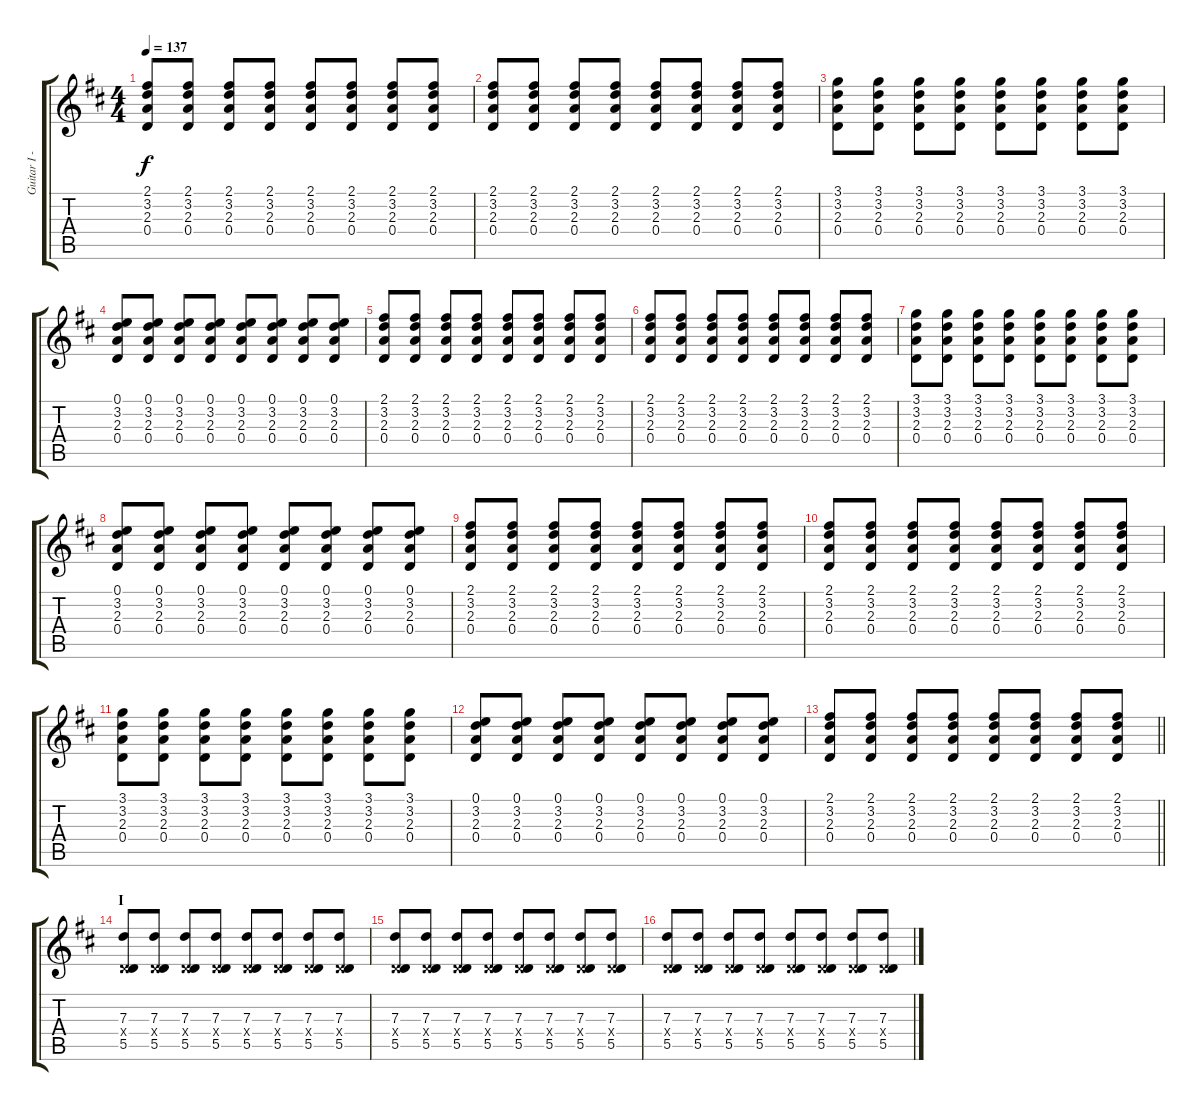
\track ("Guitar I - Gotoh" "Guitar I -") {instrument overdrivenguitar}
\staff {score tabs}
\tuning (E4 B3 G3 D3 A2 E2) {hide}
\ts (4 4)
\tempo 137
\clef g2
\ks d
(2.1 3.2 2.3 0.4).8{dy f} (2.1 3.2 2.3 0.4).8 (2.1 3.2 2.3 0.4).8 (2.1 3.2 2.3 0.4).8 (2.1 3.2 2.3 0.4).8 (2.1 3.2 2.3 0.4).8 (2.1 3.2 2.3 0.4).8 (2.1 3.2 2.3 0.4).8 |
(2.1 3.2 2.3 0.4).8 (2.1 3.2 2.3 0.4).8 (2.1 3.2 2.3 0.4).8 (2.1 3.2 2.3 0.4).8 (2.1 3.2 2.3 0.4).8 (2.1 3.2 2.3 0.4).8 (2.1 3.2 2.3 0.4).8 (2.1 3.2 2.3 0.4).8 |
(3.1 3.2 2.3 0.4).8 (3.1 3.2 2.3 0.4).8 (3.1 3.2 2.3 0.4).8 (3.1 3.2 2.3 0.4).8 (3.1 3.2 2.3 0.4).8 (3.1 3.2 2.3 0.4).8 (3.1 3.2 2.3 0.4).8 (3.1 3.2 2.3 0.4).8 |
(0.1 3.2 2.3 0.4).8 (0.1 3.2 2.3 0.4).8 (0.1 3.2 2.3 0.4).8 (0.1 3.2 2.3 0.4).8 (0.1 3.2 2.3 0.4).8 (0.1 3.2 2.3 0.4).8 (0.1 3.2 2.3 0.4).8 (0.1 3.2 2.3 0.4).8 |
(2.1 3.2 2.3 0.4).8 (2.1 3.2 2.3 0.4).8 (2.1 3.2 2.3 0.4).8 (2.1 3.2 2.3 0.4).8 (2.1 3.2 2.3 0.4).8 (2.1 3.2 2.3 0.4).8 (2.1 3.2 2.3 0.4).8 (2.1 3.2 2.3 0.4).8 |
(2.1 3.2 2.3 0.4).8 (2.1 3.2 2.3 0.4).8 (2.1 3.2 2.3 0.4).8 (2.1 3.2 2.3 0.4).8 (2.1 3.2 2.3 0.4).8 (2.1 3.2 2.3 0.4).8 (2.1 3.2 2.3 0.4).8 (2.1 3.2 2.3 0.4).8 |
(3.1 3.2 2.3 0.4).8 (3.1 3.2 2.3 0.4).8 (3.1 3.2 2.3 0.4).8 (3.1 3.2 2.3 0.4).8 (3.1 3.2 2.3 0.4).8 (3.1 3.2 2.3 0.4).8 (3.1 3.2 2.3 0.4).8 (3.1 3.2 2.3 0.4).8 |
(0.1 3.2 2.3 0.4).8 (0.1 3.2 2.3 0.4).8 (0.1 3.2 2.3 0.4).8 (0.1 3.2 2.3 0.4).8 (0.1 3.2 2.3 0.4).8 (0.1 3.2 2.3 0.4).8 (0.1 3.2 2.3 0.4).8 (0.1 3.2 2.3 0.4).8 |
(2.1 3.2 2.3 0.4).8 (2.1 3.2 2.3 0.4).8 (2.1 3.2 2.3 0.4).8 (2.1 3.2 2.3 0.4).8 (2.1 3.2 2.3 0.4).8 (2.1 3.2 2.3 0.4).8 (2.1 3.2 2.3 0.4).8 (2.1 3.2 2.3 0.4).8 |
(2.1 3.2 2.3 0.4).8 (2.1 3.2 2.3 0.4).8 (2.1 3.2 2.3 0.4).8 (2.1 3.2 2.3 0.4).8 (2.1 3.2 2.3 0.4).8 (2.1 3.2 2.3 0.4).8 (2.1 3.2 2.3 0.4).8 (2.1 3.2 2.3 0.4).8 |
(3.1 3.2 2.3 0.4).8 (3.1 3.2 2.3 0.4).8 (3.1 3.2 2.3 0.4).8 (3.1 3.2 2.3 0.4).8 (3.1 3.2 2.3 0.4).8 (3.1 3.2 2.3 0.4).8 (3.1 3.2 2.3 0.4).8 (3.1 3.2 2.3 0.4).8 |
(0.1 3.2 2.3 0.4).8 (0.1 3.2 2.3 0.4).8 (0.1 3.2 2.3 0.4).8 (0.1 3.2 2.3 0.4).8 (0.1 3.2 2.3 0.4).8 (0.1 3.2 2.3 0.4).8 (0.1 3.2 2.3 0.4).8 (0.1 3.2 2.3 0.4).8 |
\barLineRight lightlight
(2.1 3.2 2.3 0.4).8 (2.1 3.2 2.3 0.4).8 (2.1 3.2 2.3 0.4).8 (2.1 3.2 2.3 0.4).8 (2.1 3.2 2.3 0.4).8 (2.1 3.2 2.3 0.4).8 (2.1 3.2 2.3 0.4).8 (2.1 3.2 2.3 0.4).8 |
\section ("" "I")
(7.3 0.4{x} 5.5).8 (7.3 0.4{x} 5.5).8 (7.3 0.4{x} 5.5).8 (7.3 0.4{x} 5.5).8 (7.3 0.4{x} 5.5).8 (7.3 0.4{x} 5.5).8 (7.3 0.4{x} 5.5).8 (7.3 0.4{x} 5.5).8 |
(7.3 0.4{x} 5.5).8 (7.3 0.4{x} 5.5).8 (7.3 0.4{x} 5.5).8 (7.3 0.4{x} 5.5).8 (7.3 0.4{x} 5.5).8 (7.3 0.4{x} 5.5).8 (7.3 0.4{x} 5.5).8 (7.3 0.4{x} 5.5).8 |
(7.3 0.4{x} 5.5).8 (7.3 0.4{x} 5.5).8 (7.3 0.4{x} 5.5).8 (7.3 0.4{x} 5.5).8 (7.3 0.4{x} 5.5).8 (7.3 0.4{x} 5.5).8 (7.3 0.4{x} 5.5).8 (7.3 0.4{x} 5.5).8
